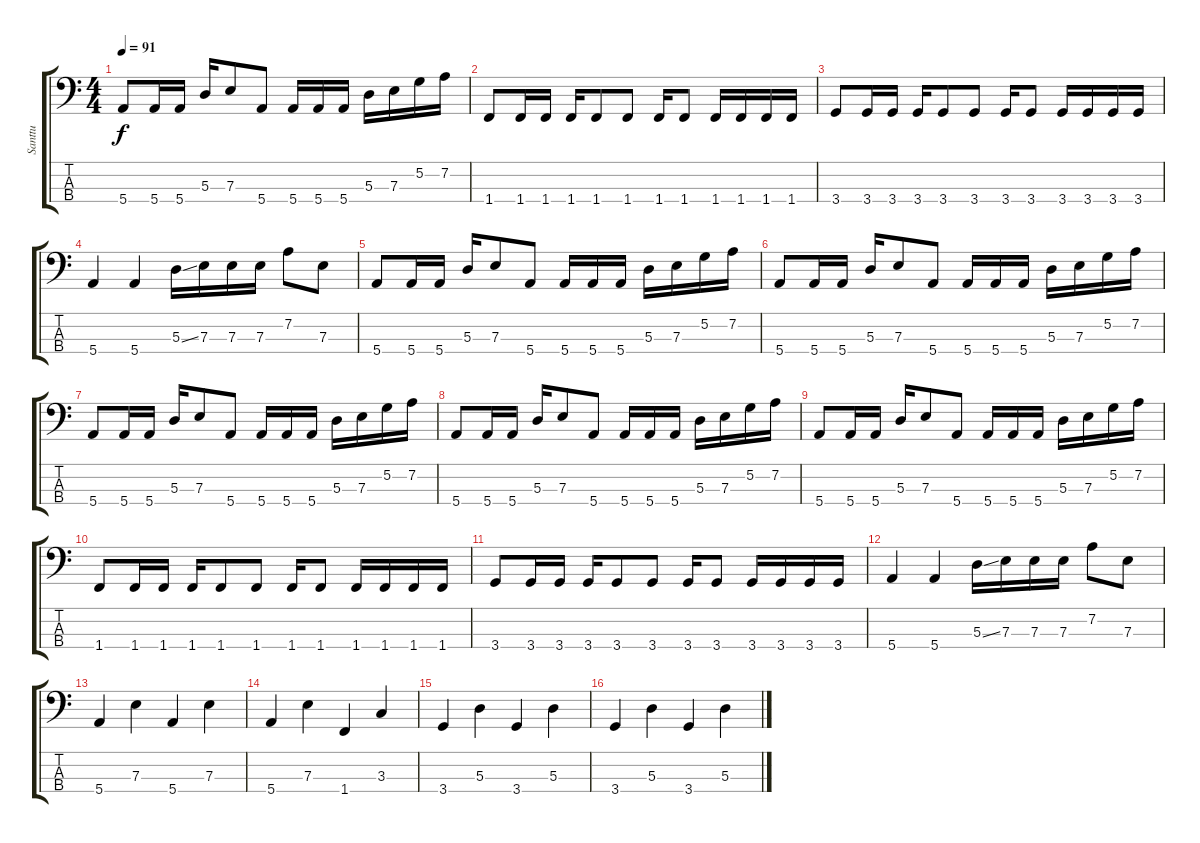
\track ("Santtu" "Santtu") {instrument acousticbass}
\staff {score tabs}
\tuning (G2 D2 A1 E1) {hide}
\ts (4 4)
\tempo 91
\clef f4
\ks c
5.4.8{dy f} 5.4.16 5.4.16 5.3.16 7.3.8 5.4.8 5.4.16 5.4.16 5.4.16 5.3.16 7.3.16 5.2.16 7.2.16 |
1.4.8 1.4.16 1.4.16 1.4.16 1.4.8 1.4.8 1.4.16 1.4.8 1.4.16 1.4.16 1.4.16 1.4.16 |
3.4.8 3.4.16 3.4.16 3.4.16 3.4.8 3.4.8 3.4.16 3.4.8 3.4.16 3.4.16 3.4.16 3.4.16 |
5.4.4 5.4.4 5.3{ss}.16 7.3.16 7.3.16 7.3.16 7.2.8 7.3.8 |
5.4.8 5.4.16 5.4.16 5.3.16 7.3.8 5.4.8 5.4.16 5.4.16 5.4.16 5.3.16 7.3.16 5.2.16 7.2.16 |
5.4.8 5.4.16 5.4.16 5.3.16 7.3.8 5.4.8 5.4.16 5.4.16 5.4.16 5.3.16 7.3.16 5.2.16 7.2.16 |
5.4.8 5.4.16 5.4.16 5.3.16 7.3.8 5.4.8 5.4.16 5.4.16 5.4.16 5.3.16 7.3.16 5.2.16 7.2.16 |
5.4.8 5.4.16 5.4.16 5.3.16 7.3.8 5.4.8 5.4.16 5.4.16 5.4.16 5.3.16 7.3.16 5.2.16 7.2.16 |
5.4.8 5.4.16 5.4.16 5.3.16 7.3.8 5.4.8 5.4.16 5.4.16 5.4.16 5.3.16 7.3.16 5.2.16 7.2.16 |
1.4.8 1.4.16 1.4.16 1.4.16 1.4.8 1.4.8 1.4.16 1.4.8 1.4.16 1.4.16 1.4.16 1.4.16 |
3.4.8 3.4.16 3.4.16 3.4.16 3.4.8 3.4.8 3.4.16 3.4.8 3.4.16 3.4.16 3.4.16 3.4.16 |
5.4.4 5.4.4 5.3{ss}.16 7.3.16 7.3.16 7.3.16 7.2.8 7.3.8 |
5.4.4 7.3.4 5.4.4 7.3.4 |
5.4.4 7.3.4 1.4.4 3.3.4 |
3.4.4 5.3.4 3.4.4 5.3.4 |
3.4.4 5.3.4 3.4.4 5.3.4
